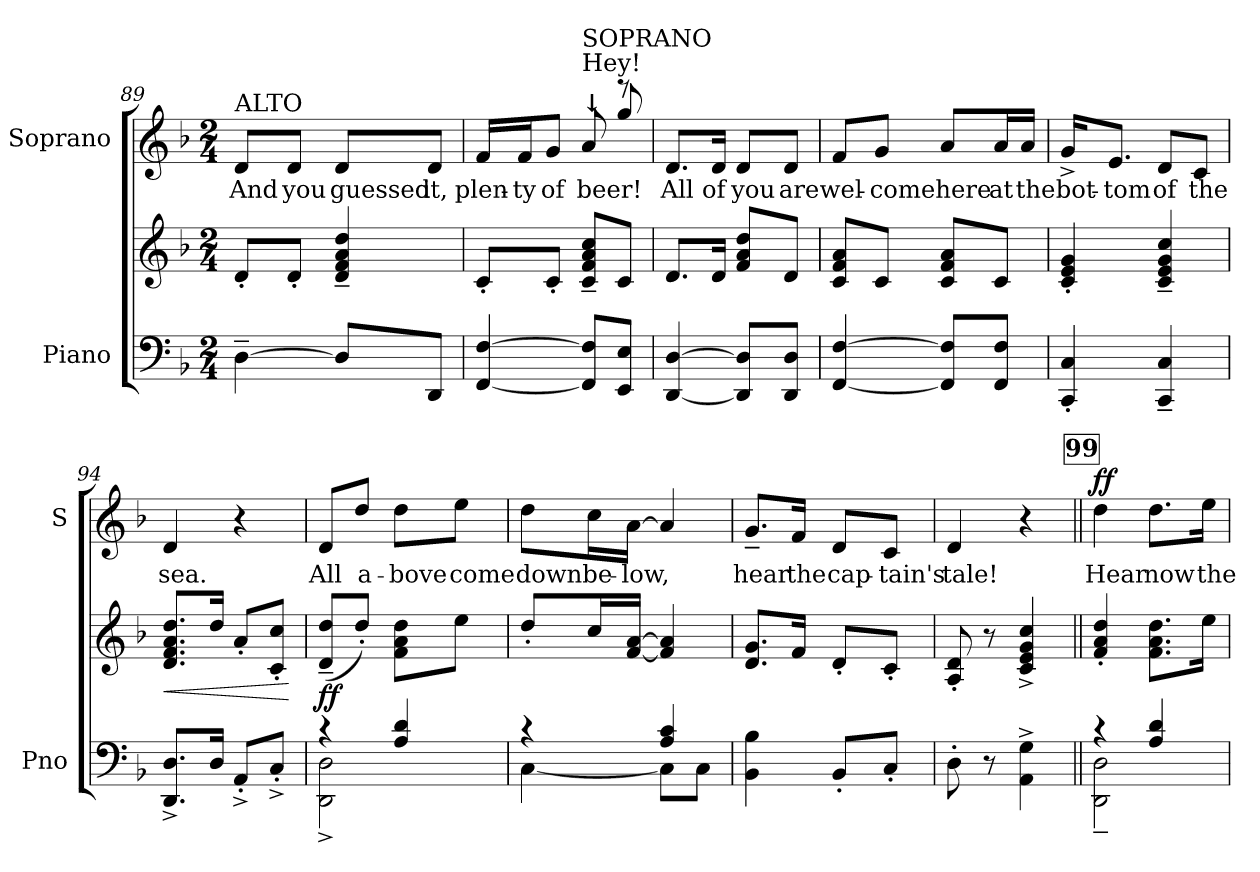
**kern	**kern	**dynam	**kern	**text	**dynam
*part2	*part2	*part2	*part1	*part1	*part1
*staff3	*staff2	*staff2/3	*staff1	*staff1	*staff1
*I"Piano	*	*	*I"Soprano	*	*
*I'Pno	*	*	*I'S	*	*
*clefF4	*clefG2	*	*clefG2	*	*
*k[b-]	*k[b-]	*	*k[b-]	*	*
*d:	*d:	*	*d:	*	*
*M2/4	*M2/4	*	*M2/4	*	*
=89	=89	=89	=89	=89	=89
!	!	!	!LO:TX:a:t=ALTO	!	!
!	!	!	!	!LO:LY:b	!
[4D~>\	8d'</L	.	8d/L	And	.
!	!	!	!	!LO:LY:b	!
.	8d'</J	.	8d/J	you	.
!	!	!	!	!LO:LY:b	!
8D/L]	4d/~< 4f/~< 4a/~< 4dd/~<	.	8d/L	guessed	.
!	!	!	!	!LO:LY:b	!
8DD/J	.	.	8d/J	it,	.
!!LO:PB:g=z
=90	=90	=90	=90	=90	=90
!	!	!	!	!LO:LY:b	!
*	*	*	*^	*	*
[4FF/ [4F/	8c'</L	.	16f/LL	4ryy	plen-	.
!	!	!	!	!	!LO:LY:b	!
.	.	.	16f/J	.	-ty	.
!	!	!	!	!	!LO:LY:b	!
.	8c'</J	.	8g/J	.	of	.
!	!	!	!LO:TX:a:t=Hey!	!	!	!
!	!	!	!LO:TX:a:B:t=↓	!	!	!
!	!	!	!LO:TX:a:t=SOPRANO	!	!	!
!	!	!	!	!	!LO:LY:b	!
8FF/] 8F/]L	8c/~< 8f/~< 8a/~< 8cc/~<L	.	8a/	8ryy	beer!	.
8EE/ 8E/J	8c/J	.	8r	8gg/	.	.
*	*	*	*v	*v	*	*
=91	=91	=91	=91	=91	=91
*	*	*	*^	*	*
!	!	!	!LO:TX:a:t=TUTTI	!	!	!
!	!	!	!	!	!LO:LY:b	!
*	*	*	*v	*v	*	*
[4DD/ [4D/	8.d/L	.	8.d/L	All	.
!	!	!	!	!LO:LY:b	!
.	16d/Jk	.	16d/Jk	of	.
!	!	!	!	!LO:LY:b	!
8DD/] 8D/]L	8f/ 8a/ 8dd/L	.	8d/L	you	.
!	!	!	!	!LO:LY:b	!
8DD/ 8D/J	8d/J	.	8d/J	are	.
=92	=92	=92	=92	=92	=92
!	!	!	!	!LO:LY:b	!
[4FF/ [4F/	8c/ 8f/ 8a/L	.	8f/L	wel-	.
!	!	!	!	!LO:LY:b	!
.	8c/J	.	8g/J	-come	.
!	!	!	!	!LO:LY:b	!
8FF/] 8F/]L	8c/ 8f/ 8a/L	.	8a/L	here	.
!	!	!	!	!LO:LY:b	!
8FF/ 8F/J	8c/J	.	16a/L	at	.
!	!	!	!	!LO:LY:b	!
.	.	.	16a/JJ	the	.
=93	=93	=93	=93	=93	=93
!	!	!	!	!LO:LY:b	!
4CC/'< 4C/'<	4c/'< 4e/'< 4g/'<	.	16g^>/KL	bot-	.
!	!	!	!	!LO:LY:b	!
.	.	.	8.e/J	-tom	.
!	!	!	!	!LO:LY:b	!
4CC/~< 4C/~<	4c/~< 4e/~< 4g/~< 4cc/~<	.	8d/L	of	.
!	!	!	!	!LO:LY:b	!
.	.	.	8c/J	the	.
=94	=94	=94	=94	=94	=94
!	!	!LO:HP:b	!	!	!
!	!	!	!	!LO:LY:b	!
8.DD/^< 8.D/^<L	8.d/ 8.f/ 8.a/ 8.dd/L	<	4d/	sea.	.
16D/Jk	16dd/Jk	.	.	.	.
8AA^<'</L	8a'</L	.	4r	.	.
8C^<'</J	8c/'< 8cc/'<J	.	.	.	.
.	.	[	.	.	.
!!LO:LB:g=z
=95	=95	=95	=95	=95	=95
*^	*	*	*	*	*
!	!	!	!LO:DY:b	!	!LO:LY:b	!
4rc	2DD\^< 2D\^<	(<8d/~< 8dd/~<L	ff	8d/L	All	.
!	!	!	!	!	!LO:LY:b	!
.	.	8dd'</J)	.	8dd/J	a-	.
!	!	!	!	!	!LO:LY:b	!
4A/ 4d/	.	8f\ 8a\ 8dd\L	.	8dd\L	-bove	.
!	!	!	!	!	!LO:LY:b	!
.	.	8ee\J	.	8ee\J	come	.
=96	=96	=96	=96	=96	=96	=96
!	!	!	!	!	!LO:LY:b	!
4rc	[<4C\	8dd'</L	.	8dd\L	down	.
!	!	!	!	!	!LO:LY:b	!
.	.	16cc/L	.	16cc\L	be-	.
!	!	!	!	!	!LO:LY:b	!
.	.	[16f/ [16a/JJ	.	[16a\JJ	-low,	.
4A/ 4c/	8C\L]	4f/] 4a/]	.	4a/]	.	.
.	8C\J	.	.	.	.	.
*v	*v	*	*	*	*	*
=97	=97	=97	=97	=97	=97
*^	*	*	*	*	*
!	!	!	!	!	!LO:LY:b	!
*v	*v	*	*	*	*	*
4BB-\ 4B-\	8.d/ 8.g/L	.	8.g~>/L	hear	.
!	!	!	!	!LO:LY:b	!
.	16f/Jk	.	16f/Jk	the	.
!	!	!	!	!LO:LY:b	!
8BB-'</L	8d'</L	.	8d/L	cap-	.
!	!	!	!	!LO:LY:b	!
8C'</J	8c'</J	.	8c/J	-tain's	.
=98	=98	=98	=98	=98	=98
!	!	!	!	!LO:LY:b	!
8D'>\	8A/'< 8d/'<	.	4d/	tale!	.
8r	8r	.	.	.	.
4AA\^> 4G\^>	4c/^< 4e/^< 4g/^< 4cc/^<	.	4r	.	.
!!LO:LB:g=z
!!LO:REH:place=s1:a:B:fs=9.9:t=99
=99||	=99||	=99||	=99||	=99||	=99||
*^	*	*	*	*	*
!	!	!	!	!	!LO:LY:b	!LO:DY:a
4rc	2DD\~< 2D\~<	4f/'< 4a/'< 4dd/'<	.	4dd\	Hear	ff
!	!	!	!	!	!LO:LY:b	!
4A/ 4d/	.	8.f\ 8.a\ 8.dd\L	.	8.dd\L	now	.
!	!	!	!	!	!LO:LY:b	!
.	.	16ee\Jk	.	16ee\Jk	the	.
*v	*v	*	*	*	*	*
=	=	=	=	=	=
*-	*-	*-	*-	*-	*-
